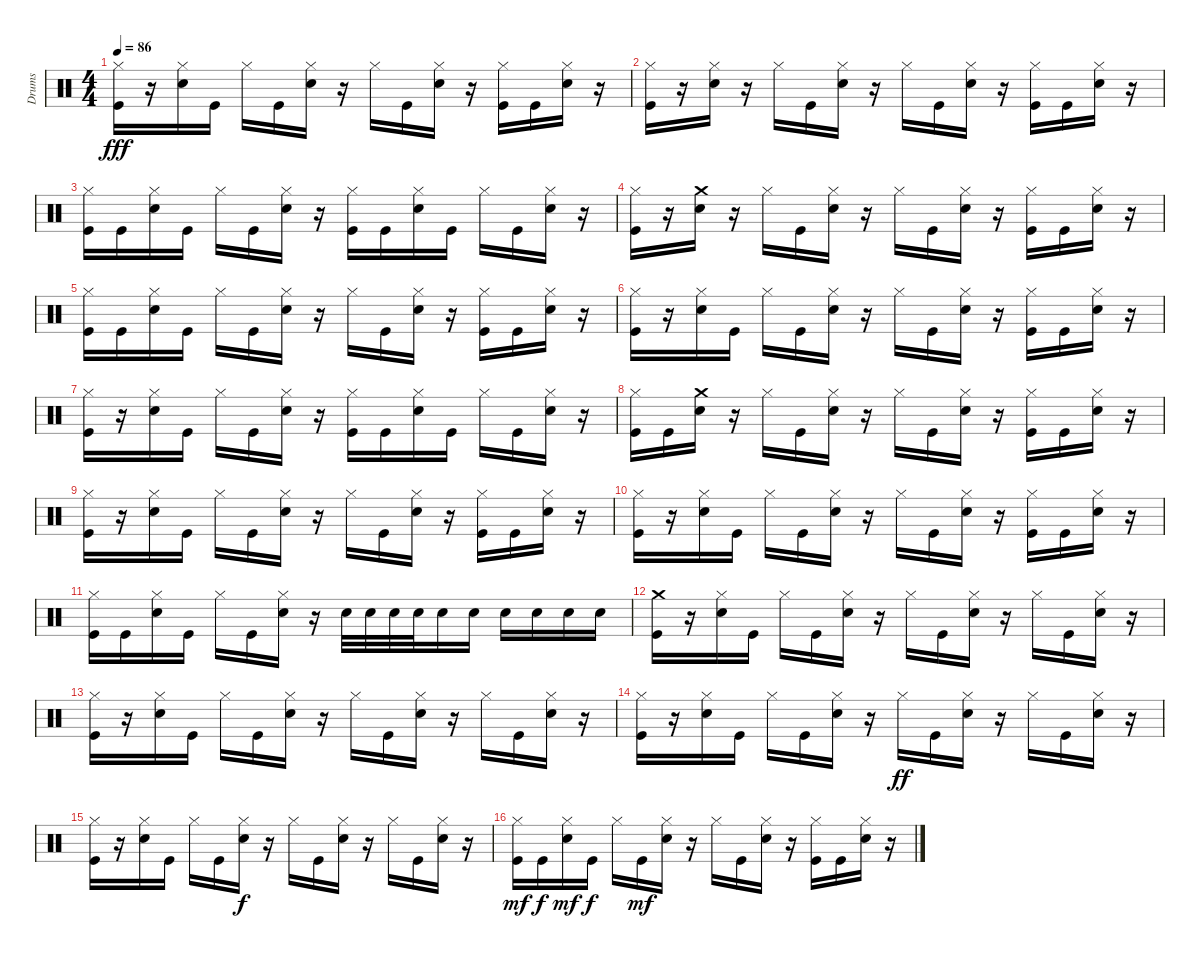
\track ("Drums" "Drums") {instrument percussion}
\staff {score}
\articulation defaults
\ts (4 4)
\tempo 86
\clef neutral
\ks c
("Hi-Hat (closed)" "Kick (hit)").16{dy fff} r.16 ("Hi-Hat (closed)" "Snare (hit) 2").16 "Kick (hit)".16 "Hi-Hat (closed)".16 "Kick (hit)".16 ("Hi-Hat (closed)" "Snare (hit) 2").16 r.16 "Hi-Hat (closed)".16 "Kick (hit)".16 ("Snare (hit) 2" "Hi-Hat (closed)").16 r.16 ("Hi-Hat (closed)" "Kick (hit)").16 "Kick (hit)".16 ("Hi-Hat (closed)" "Snare (hit) 2").16 r.16 |
("Hi-Hat (closed)" "Kick (hit)").16 r.16 ("Snare (hit) 2" "Hi-Hat (closed)").16 r.16 "Hi-Hat (closed)".16 "Kick (hit)".16 ("Snare (hit) 2" "Hi-Hat (closed)").16 r.16 "Hi-Hat (closed)".16 "Kick (hit)".16 ("Snare (hit) 2" "Hi-Hat (closed)").16 r.16 ("Hi-Hat (closed)" "Kick (hit)").16 "Kick (hit)".16 ("Hi-Hat (closed)" "Snare (hit) 2").16 r.16 |
("Hi-Hat (closed)" "Kick (hit)").16 "Kick (hit)".16 ("Hi-Hat (closed)" "Snare (hit) 2").16 "Kick (hit)".16 "Hi-Hat (closed)".16 "Kick (hit)".16 ("Hi-Hat (closed)" "Snare (hit) 2").16 r.16 ("Hi-Hat (closed)" "Kick (hit)").16 "Kick (hit)".16 ("Snare (hit) 2" "Hi-Hat (closed)").16 "Kick (hit)".16 "Hi-Hat (closed)".16 "Kick (hit)".16 ("Hi-Hat (closed)" "Snare (hit) 2").16 r.16 |
("Hi-Hat (closed)" "Kick (hit)").16 r.16 ("Crash medium (hit)" "Snare (hit) 2").16 r.16 "Hi-Hat (closed)".16 "Kick (hit)".16 ("Snare (hit) 2" "Hi-Hat (closed)").16 r.16 "Hi-Hat (closed)".16 "Kick (hit)".16 ("Snare (hit) 2" "Hi-Hat (closed)").16 r.16 ("Kick (hit)" "Hi-Hat (closed)").16 "Kick (hit)".16 ("Snare (hit) 2" "Hi-Hat (closed)").16 r.16 |
("Hi-Hat (closed)" "Kick (hit)").16 "Kick (hit)".16 ("Hi-Hat (closed)" "Snare (hit) 2").16 "Kick (hit)".16 "Hi-Hat (closed)".16 "Kick (hit)".16 ("Hi-Hat (closed)" "Snare (hit) 2").16 r.16 "Hi-Hat (closed)".16 "Kick (hit)".16 ("Hi-Hat (closed)" "Snare (hit) 2").16 r.16 ("Hi-Hat (closed)" "Kick (hit)").16 "Kick (hit)".16 ("Hi-Hat (closed)" "Snare (hit) 2").16 r.16 |
("Hi-Hat (closed)" "Kick (hit)").16 r.16 ("Hi-Hat (closed)" "Snare (hit) 2").16 "Kick (hit)".16 "Hi-Hat (closed)".16 "Kick (hit)".16 ("Hi-Hat (closed)" "Snare (hit) 2").16 r.16 "Hi-Hat (closed)".16 "Kick (hit)".16 ("Hi-Hat (closed)" "Snare (hit) 2").16 r.16 ("Kick (hit)" "Hi-Hat (closed)").16 "Kick (hit)".16 ("Snare (hit) 2" "Hi-Hat (closed)").16 r.16 |
("Hi-Hat (closed)" "Kick (hit)").16 r.16 ("Hi-Hat (closed)" "Snare (hit) 2").16 "Kick (hit)".16 "Hi-Hat (closed)".16 "Kick (hit)".16 ("Hi-Hat (closed)" "Snare (hit) 2").16 r.16 ("Hi-Hat (closed)" "Kick (hit)").16 "Kick (hit)".16 ("Snare (hit) 2" "Hi-Hat (closed)").16 "Kick (hit)".16 "Hi-Hat (closed)".16 "Kick (hit)".16 ("Snare (hit) 2" "Hi-Hat (closed)").16 r.16 |
("Hi-Hat (closed)" "Kick (hit)").16 "Kick (hit)".16 ("Crash medium (hit)" "Snare (hit) 2").16 r.16 "Hi-Hat (closed)".16 "Kick (hit)".16 ("Hi-Hat (closed)" "Snare (hit) 2").16 r.16 "Hi-Hat (closed)".16 "Kick (hit)".16 ("Hi-Hat (closed)" "Snare (hit) 2").16 r.16 ("Kick (hit)" "Hi-Hat (closed)").16 "Kick (hit)".16 ("Hi-Hat (closed)" "Snare (hit) 2").16 r.16 |
("Hi-Hat (closed)" "Kick (hit)").16 r.16 ("Hi-Hat (closed)" "Snare (hit) 2").16 "Kick (hit)".16 "Hi-Hat (closed)".16 "Kick (hit)".16 ("Hi-Hat (closed)" "Snare (hit) 2").16 r.16 "Hi-Hat (closed)".16 "Kick (hit)".16 ("Snare (hit) 2" "Hi-Hat (closed)").16 r.16 ("Hi-Hat (closed)" "Kick (hit)").16 "Kick (hit)".16 ("Hi-Hat (closed)" "Snare (hit) 2").16 r.16 |
("Hi-Hat (closed)" "Kick (hit)").16 r.16 ("Hi-Hat (closed)" "Snare (hit) 2").16 "Kick (hit)".16 "Hi-Hat (closed)".16 "Kick (hit)".16 ("Hi-Hat (closed)" "Snare (hit) 2").16 r.16 "Hi-Hat (closed)".16 "Kick (hit)".16 ("Snare (hit) 2" "Hi-Hat (closed)").16 r.16 ("Hi-Hat (closed)" "Kick (hit)").16 "Kick (hit)".16 ("Hi-Hat (closed)" "Snare (hit) 2").16 r.16 |
("Hi-Hat (closed)" "Kick (hit)").16 "Kick (hit)".16 ("Hi-Hat (closed)" "Snare (hit) 2").16 "Kick (hit)".16 "Hi-Hat (closed)".16 "Kick (hit)".16 ("Hi-Hat (closed)" "Snare (hit) 2").16 r.16 "Snare (hit) 2".32 "Snare (hit) 2".32 "Snare (hit) 2".32 "Snare (hit) 2".32 "Snare (hit) 2".16 "Snare (hit) 2".16 "Snare (hit) 2".16 "Snare (hit) 2".16 "Snare (hit) 2".16 "Snare (hit) 2".16 |
("Crash medium (hit)" "Kick (hit)").16 r.16 ("Snare (hit) 2" "Hi-Hat (closed)").16 "Kick (hit)".16 "Hi-Hat (closed)".16 "Kick (hit)".16 ("Hi-Hat (closed)" "Snare (hit) 2").16 r.16 "Hi-Hat (closed)".16 "Kick (hit)".16 ("Snare (hit) 2" "Hi-Hat (closed)").16 r.16 "Hi-Hat (closed)".16 "Kick (hit)".16 ("Hi-Hat (closed)" "Snare (hit) 2").16 r.16 |
("Hi-Hat (closed)" "Kick (hit)").16 r.16 ("Hi-Hat (closed)" "Snare (hit) 2").16 "Kick (hit)".16 "Hi-Hat (closed)".16 "Kick (hit)".16 ("Hi-Hat (closed)" "Snare (hit) 2").16 r.16 "Hi-Hat (closed)".16 "Kick (hit)".16 ("Snare (hit) 2" "Hi-Hat (closed)").16 r.16 "Hi-Hat (closed)".16 "Kick (hit)".16 ("Hi-Hat (closed)" "Snare (hit) 2").16 r.16 |
("Hi-Hat (closed)" "Kick (hit)").16 r.16 ("Hi-Hat (closed)" "Snare (hit) 2").16 "Kick (hit)".16 "Hi-Hat (closed)".16 "Kick (hit)".16 ("Hi-Hat (closed)" "Snare (hit) 2").16 r.16 "Hi-Hat (closed)".16{dy ff} "Kick (hit)".16 ("Snare (hit) 2" "Hi-Hat (closed)").16 r.16 "Hi-Hat (closed)".16 "Kick (hit)".16 ("Hi-Hat (closed)" "Snare (hit) 2").16 r.16 |
("Hi-Hat (closed)" "Kick (hit)").16 r.16 ("Hi-Hat (closed)" "Snare (hit) 2").16 "Kick (hit)".16 "Hi-Hat (closed)".16 "Kick (hit)".16 ("Hi-Hat (closed)" "Snare (hit) 2").16{dy f} r.16 "Hi-Hat (closed)".16 "Kick (hit)".16 ("Snare (hit) 2" "Hi-Hat (closed)").16 r.16 "Hi-Hat (closed)".16 "Kick (hit)".16 ("Hi-Hat (closed)" "Snare (hit) 2").16 r.16 |
("Hi-Hat (closed)" "Kick (hit)").16{dy mf} "Kick (hit)".16{dy f} ("Hi-Hat (closed)" "Snare (hit) 2").16{dy mf} "Kick (hit)".16{dy f} "Hi-Hat (closed)".16 "Kick (hit)".16{dy mf} ("Hi-Hat (closed)" "Snare (hit) 2").16 r.16 "Hi-Hat (closed)".16 "Kick (hit)".16 ("Hi-Hat (closed)" "Snare (hit) 2").16 r.16 ("Hi-Hat (closed)" "Kick (hit)").16 "Kick (hit)".16 ("Hi-Hat (closed)" "Snare (hit) 2").16 r.16
